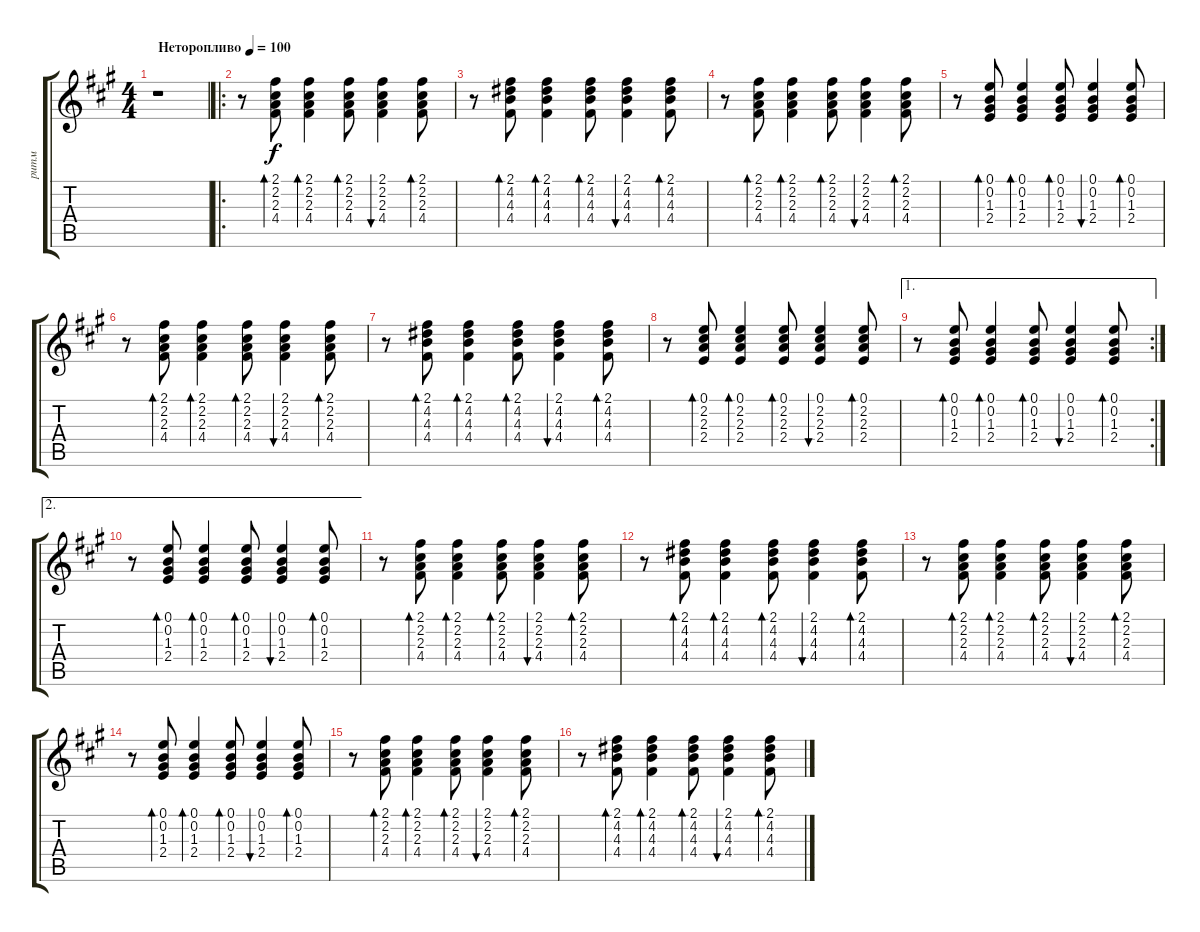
\track ("ритм" "ритм") {instrument electricguitarjazz}
\staff {score tabs}
\tuning (E4 B3 G3 D3 A2 E2) {hide}
\ts (4 4)
\tempo (100 "Неторопливо")
\clef g2
\ks f#minor
r.1{dy f instrument electricguitarjazz} |
\ro
r.8 (2.1 2.2 2.3 4.4).8{bd 60} (2.1 2.2 2.3 4.4).4{bd 60} (2.1 2.2 2.3 4.4).8{bd 60} (2.1 2.2 2.3 4.4).4{bu 60} (2.1 2.2 2.3 4.4).8{bd 60} |
r.8 (2.1 4.2 4.3 4.4).8{bd 60} (2.1 4.2 4.3 4.4).4{bd 60} (2.1 4.2 4.3 4.4).8{bd 60} (2.1 4.2 4.3 4.4).4{bu 60} (2.1 4.2 4.3 4.4).8{bd 60} |
r.8 (2.1 2.2 2.3 4.4).8{bd 60} (2.1 2.2 2.3 4.4).4{bd 60} (2.1 2.2 2.3 4.4).8{bd 60} (2.1 2.2 2.3 4.4).4{bu 60} (2.1 2.2 2.3 4.4).8{bd 60} |
r.8 (0.1 0.2 1.3 2.4).8{bd 60} (0.1 0.2 1.3 2.4).4{bd 60} (0.1 0.2 1.3 2.4).8{bd 60} (0.1 0.2 1.3 2.4).4{bu 60} (0.1 0.2 1.3 2.4).8{bd 60} |
r.8 (2.1 2.2 2.3 4.4).8{bd 60} (2.1 2.2 2.3 4.4).4{bd 60} (2.1 2.2 2.3 4.4).8{bd 60} (2.1 2.2 2.3 4.4).4{bu 60} (2.1 2.2 2.3 4.4).8{bd 60} |
r.8 (2.1 4.2 4.3 4.4).8{bd 60} (2.1 4.2 4.3 4.4).4{bd 60} (2.1 4.2 4.3 4.4).8{bd 60} (2.1 4.2 4.3 4.4).4{bu 60} (2.1 4.2 4.3 4.4).8{bd 60} |
r.8 (0.1 2.2 2.3 2.4).8{bd 60} (0.1 2.2 2.3 2.4).4{bd 60} (0.1 2.2 2.3 2.4).8{bd 60} (0.1 2.2 2.3 2.4).4{bu 60} (0.1 2.2 2.3 2.4).8{bd 60} |
\ae 1
\rc 2
r.8 (0.1 0.2 1.3 2.4).8{bd 60} (0.1 0.2 1.3 2.4).4{bd 60} (0.1 0.2 1.3 2.4).8{bd 60} (0.1 0.2 1.3 2.4).4{bu 60} (0.1 0.2 1.3 2.4).8{bd 60} |
\ae 2
r.8 (0.1 0.2 1.3 2.4).8{bd 60} (0.1 0.2 1.3 2.4).4{bd 60} (0.1 0.2 1.3 2.4).8{bd 60} (0.1 0.2 1.3 2.4).4{bu 60} (0.1 0.2 1.3 2.4).8{bd 60} |
r.8 (2.1 2.2 2.3 4.4).8{bd 60} (2.1 2.2 2.3 4.4).4{bd 60} (2.1 2.2 2.3 4.4).8{bd 60} (2.1 2.2 2.3 4.4).4{bu 60} (2.1 2.2 2.3 4.4).8{bd 60} |
r.8 (2.1 4.2 4.3 4.4).8{bd 60} (2.1 4.2 4.3 4.4).4{bd 60} (2.1 4.2 4.3 4.4).8{bd 60} (2.1 4.2 4.3 4.4).4{bu 60} (2.1 4.2 4.3 4.4).8{bd 60} |
r.8 (2.1 2.2 2.3 4.4).8{bd 60} (2.1 2.2 2.3 4.4).4{bd 60} (2.1 2.2 2.3 4.4).8{bd 60} (2.1 2.2 2.3 4.4).4{bu 60} (2.1 2.2 2.3 4.4).8{bd 60} |
r.8 (0.1 0.2 1.3 2.4).8{bd 60} (0.1 0.2 1.3 2.4).4{bd 60} (0.1 0.2 1.3 2.4).8{bd 60} (0.1 0.2 1.3 2.4).4{bu 60} (0.1 0.2 1.3 2.4).8{bd 60} |
r.8 (2.1 2.2 2.3 4.4).8{bd 60} (2.1 2.2 2.3 4.4).4{bd 60} (2.1 2.2 2.3 4.4).8{bd 60} (2.1 2.2 2.3 4.4).4{bu 60} (2.1 2.2 2.3 4.4).8{bd 60} |
r.8 (2.1 4.2 4.3 4.4).8{bd 60} (2.1 4.2 4.3 4.4).4{bd 60} (2.1 4.2 4.3 4.4).8{bd 60} (2.1 4.2 4.3 4.4).4{bu 60} (2.1 4.2 4.3 4.4).8{bd 60}
